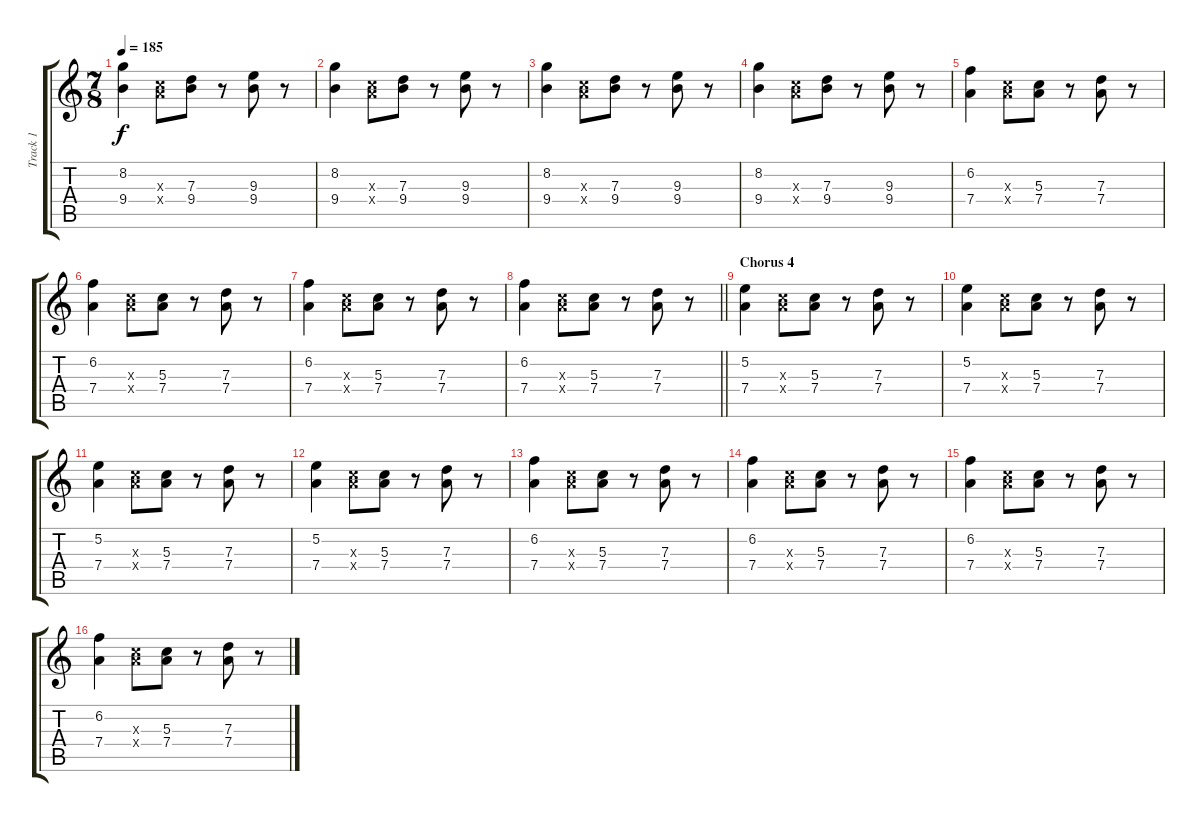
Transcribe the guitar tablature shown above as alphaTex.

\track ("Track 1" "Track 1") {instrument electricguitarclean}
\staff {score tabs}
\tuning (E4 B3 G3 D3 A2 E2) {hide}
\ts (7 8)
\tempo 185
\clef g2
\ks c
(8.2 9.4).4{dy f} (5.3{x} 7.4{x}).8 (7.3 9.4).8 r.8 (9.3 9.4).8 r.8 |
(8.2 9.4).4 (5.3{x} 7.4{x}).8 (7.3 9.4).8 r.8 (9.3 9.4).8 r.8 |
(8.2 9.4).4 (5.3{x} 7.4{x}).8 (7.3 9.4).8 r.8 (9.3 9.4).8 r.8 |
(8.2 9.4).4 (5.3{x} 7.4{x}).8 (7.3 9.4).8 r.8 (9.3 9.4).8 r.8 |
(6.2 7.4).4 (5.3{x} 7.4{x}).8 (5.3 7.4).8 r.8 (7.3 7.4).8 r.8 |
(6.2 7.4).4 (5.3{x} 7.4{x}).8 (5.3 7.4).8 r.8 (7.3 7.4).8 r.8 |
(6.2 7.4).4 (5.3{x} 7.4{x}).8 (5.3 7.4).8 r.8 (7.3 7.4).8 r.8 |
\barLineRight lightlight
(6.2 7.4).4 (5.3{x} 7.4{x}).8 (5.3 7.4).8 r.8 (7.3 7.4).8 r.8 |
\section ("" "Chorus 4")
(5.2 7.4).4{instrument electricguitarclean} (5.3{x} 7.4{x}).8 (5.3 7.4).8 r.8 (7.3 7.4).8 r.8 |
(5.2 7.4).4 (5.3{x} 7.4{x}).8 (5.3 7.4).8 r.8 (7.3 7.4).8 r.8 |
(5.2 7.4).4 (5.3{x} 7.4{x}).8 (5.3 7.4).8 r.8 (7.3 7.4).8 r.8 |
(5.2 7.4).4 (5.3{x} 7.4{x}).8 (5.3 7.4).8 r.8 (7.3 7.4).8 r.8 |
(6.2 7.4).4 (5.3{x} 7.4{x}).8 (5.3 7.4).8 r.8 (7.3 7.4).8 r.8 |
(6.2 7.4).4 (5.3{x} 7.4{x}).8 (5.3 7.4).8 r.8 (7.3 7.4).8 r.8 |
(6.2 7.4).4 (5.3{x} 7.4{x}).8 (5.3 7.4).8 r.8 (7.3 7.4).8 r.8 |
(6.2 7.4).4 (5.3{x} 7.4{x}).8 (5.3 7.4).8 r.8 (7.3 7.4).8 r.8
